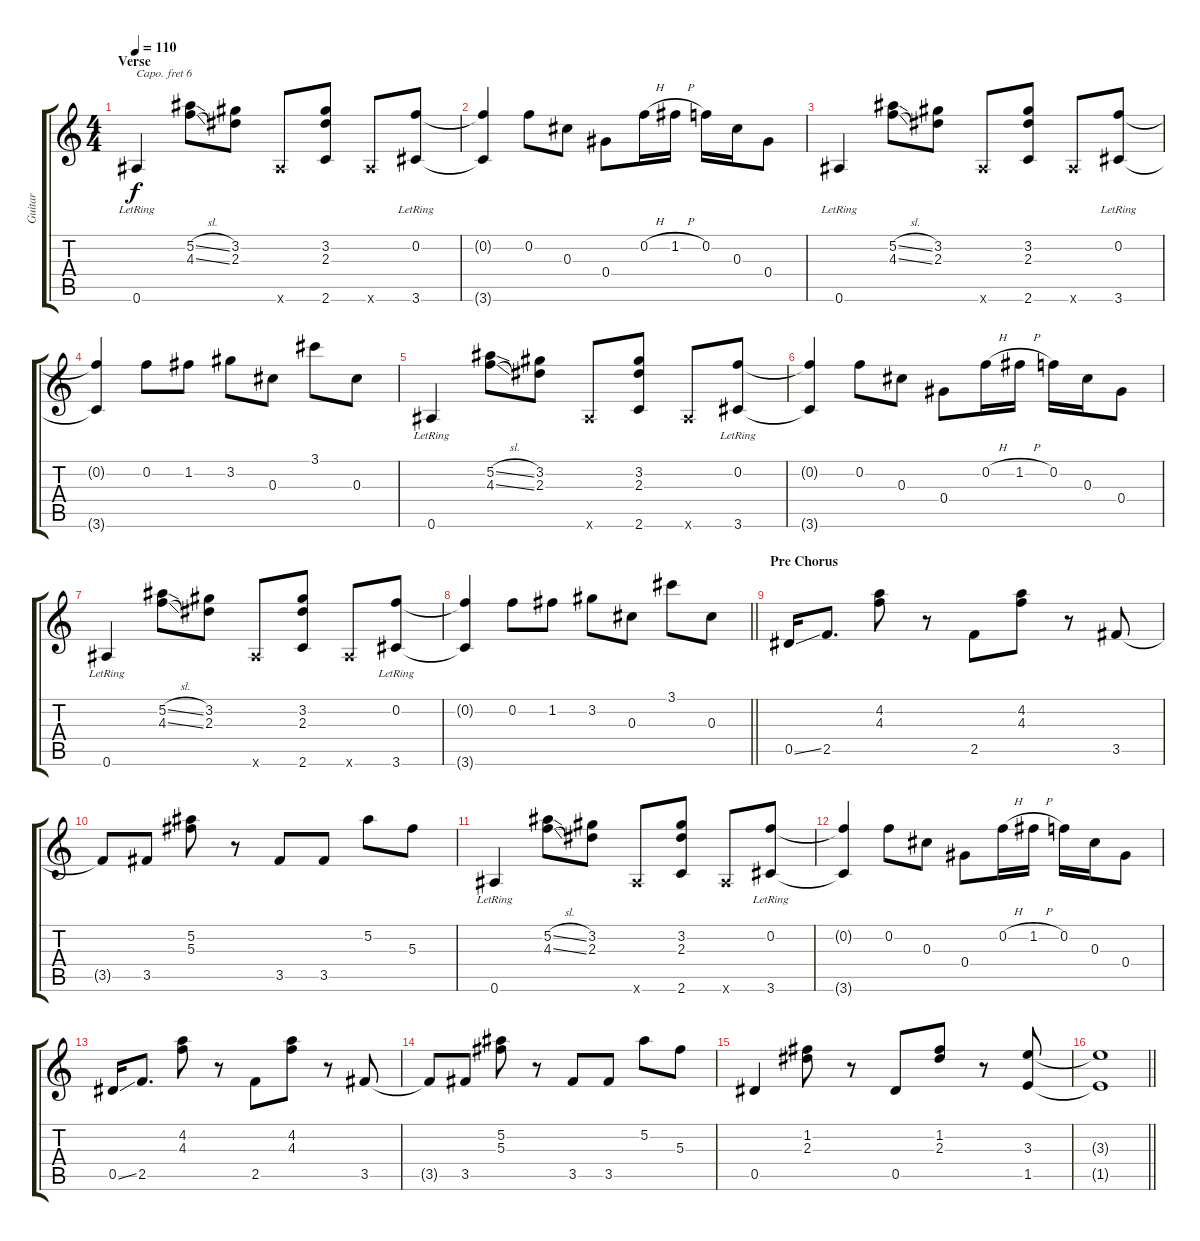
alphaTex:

\track ("Guitar" "Guitar") {instrument acousticguitarsteel}
\staff {score tabs}
\capo 6
\tuning (E4 B3 G3 D3 A2 E2) {hide}
\ts (4 4)
\section ("" "Verse")
\tempo 110
\clef g2
\ks c
0.6{lr}.4{dy f} (5.2{sl} 4.3{sl}).8 (3.2 2.3).8 0.6{x}.8 (3.2 2.3 2.6).8 0.6{x}.8 (0.2 3.6{lr}).8 |
(0.2{t} 3.6{t}).4 0.2.8 0.3.8 0.4.8 0.2{h}.16 1.2{h}.16 0.2.16 0.3.16 0.4.8 |
0.6{lr}.4 (5.2{sl} 4.3{sl}).8 (3.2 2.3).8 0.6{x}.8 (3.2 2.3 2.6).8 0.6{x}.8 (0.2 3.6{lr}).8 |
(0.2{t} 3.6{t}).4 0.2.8 1.2.8 3.2.8 0.3.8 3.1.8 0.3.8 |
0.6{lr}.4 (5.2{sl} 4.3{sl}).8 (3.2 2.3).8 0.6{x}.8 (3.2 2.3 2.6).8 0.6{x}.8 (0.2 3.6{lr}).8 |
(0.2{t} 3.6{t}).4 0.2.8 0.3.8 0.4.8 0.2{h}.16 1.2{h}.16 0.2.16 0.3.16 0.4.8 |
0.6{lr}.4 (5.2{sl} 4.3{sl}).8 (3.2 2.3).8 0.6{x}.8 (3.2 2.3 2.6).8 0.6{x}.8 (0.2 3.6{lr}).8 |
\barLineRight lightlight
(0.2{t} 3.6{t}).4 0.2.8 1.2.8 3.2.8 0.3.8 3.1.8 0.3.8 |
\section ("" "Pre Chorus")
0.5{ss}.16 2.5.8{d} (4.2 4.3).8 r.8 2.5.8 (4.2 4.3).8 r.8 3.5.8 |
3.5{t}.8 3.5.8 (5.2 5.3).8 r.8 3.5.8 3.5.8 5.2.8 5.3.8 |
0.6{lr}.4 (5.2{sl} 4.3{sl}).8 (3.2 2.3).8 0.6{x}.8 (3.2 2.3 2.6).8 0.6{x}.8 (0.2 3.6{lr}).8 |
(0.2{t} 3.6{t}).4 0.2.8 0.3.8 0.4.8 0.2{h}.16 1.2{h}.16 0.2.16 0.3.16 0.4.8 |
0.5{ss}.16 2.5.8{d} (4.2 4.3).8 r.8 2.5.8 (4.2 4.3).8 r.8 3.5.8 |
3.5{t}.8 3.5.8 (5.2 5.3).8 r.8 3.5.8 3.5.8 5.2.8 5.3.8 |
0.5.4 (1.2 2.3).8 r.8 0.5.8 (1.2 2.3).8 r.8 (3.3 1.5).8 |
\barLineRight lightlight
(3.3{t} 1.5{t}).1
